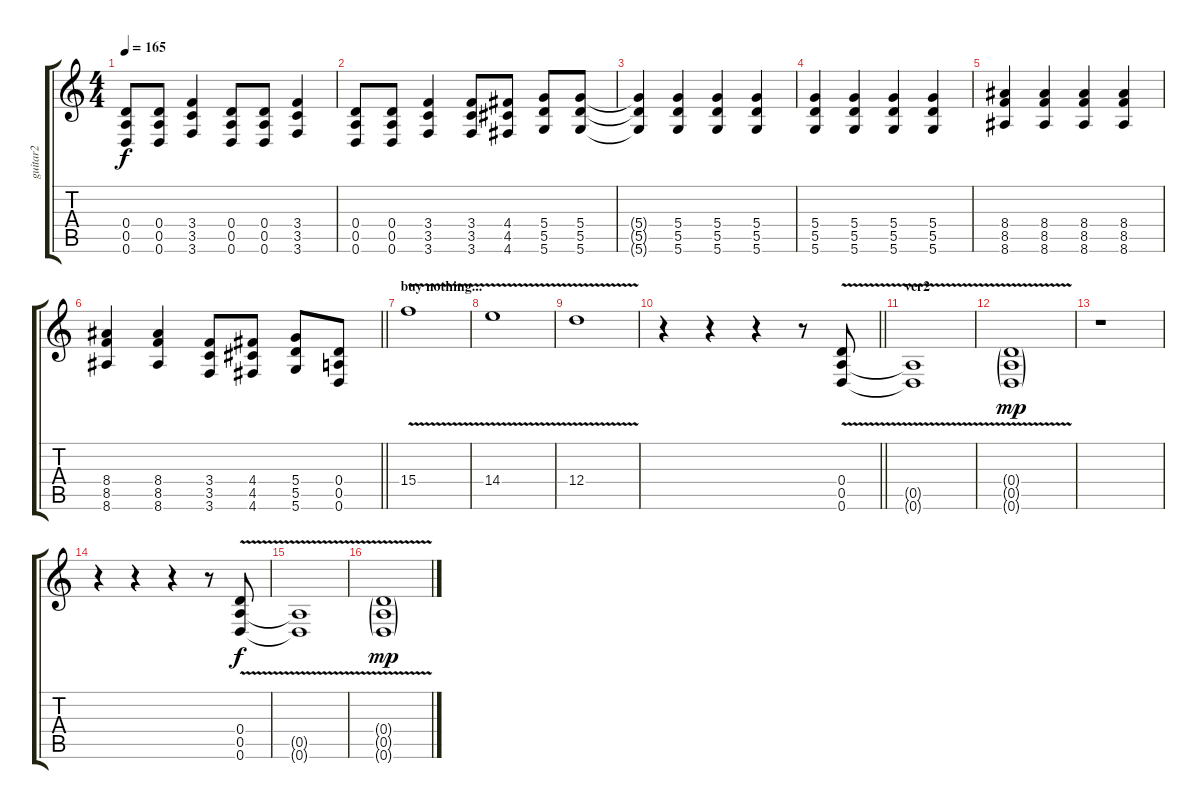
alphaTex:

\track ("guitar2" "guitar2") {instrument overdrivenguitar}
\staff {score tabs}
\tuning (E4 B3 G3 D3 A2 D2) {hide}
\ts (4 4)
\tempo 165
\clef g2
\ks c
(0.4{t} 0.5{t} 0.6{t}).8{dy f} (0.4 0.5 0.6).8 (3.4 3.5 3.6).4 (0.4 0.5 0.6).8 (0.4 0.5 0.6).8 (3.4 3.5 3.6).4 |
(0.4 0.5 0.6).8 (0.4 0.5 0.6).8 (3.4 3.5 3.6).4 (3.4 3.5 3.6).8 (4.4 4.5 4.6).8 (5.4 5.5 5.6).8 (5.4 5.5 5.6).8 |
(5.4{t} 5.5{t} 5.6{t}).4 (5.4 5.5 5.6).4 (5.4 5.5 5.6).4 (5.4 5.5 5.6).4 |
(5.4 5.5 5.6).4 (5.4 5.5 5.6).4 (5.4 5.5 5.6).4 (5.4 5.5 5.6).4 |
(8.4 8.5 8.6).4 (8.4 8.5 8.6).4 (8.4 8.5 8.6).4 (8.4 8.5 8.6).4 |
\barLineRight lightlight
(8.4 8.5 8.6).4 (8.4 8.5 8.6).4 (3.4 3.5 3.6).8 (4.4 4.5 4.6).8 (5.4 5.5 5.6).8 (0.4 0.5 0.6).8 |
\section ("" "buy nothing...")
15.4{v}.1 |
14.4{v}.1 |
12.4{v}.1 |
\barLineRight lightlight
r.4 r.4 r.4 r.8 (0.4 0.5 0.6{v}).8 |
\section ("" "ver2")
(0.5{t} 0.6{t}).1 |
(0.4{v g} 0.5{v g} 0.6{v g}).1{dy mp} |
r.1 |
r.4 r.4 r.4 r.8 (0.4 0.5 0.6{v}).8{dy f} |
(0.5{t} 0.6{t}).1 |
(0.4{v g} 0.5{v g} 0.6{v g}).1{dy mp}
